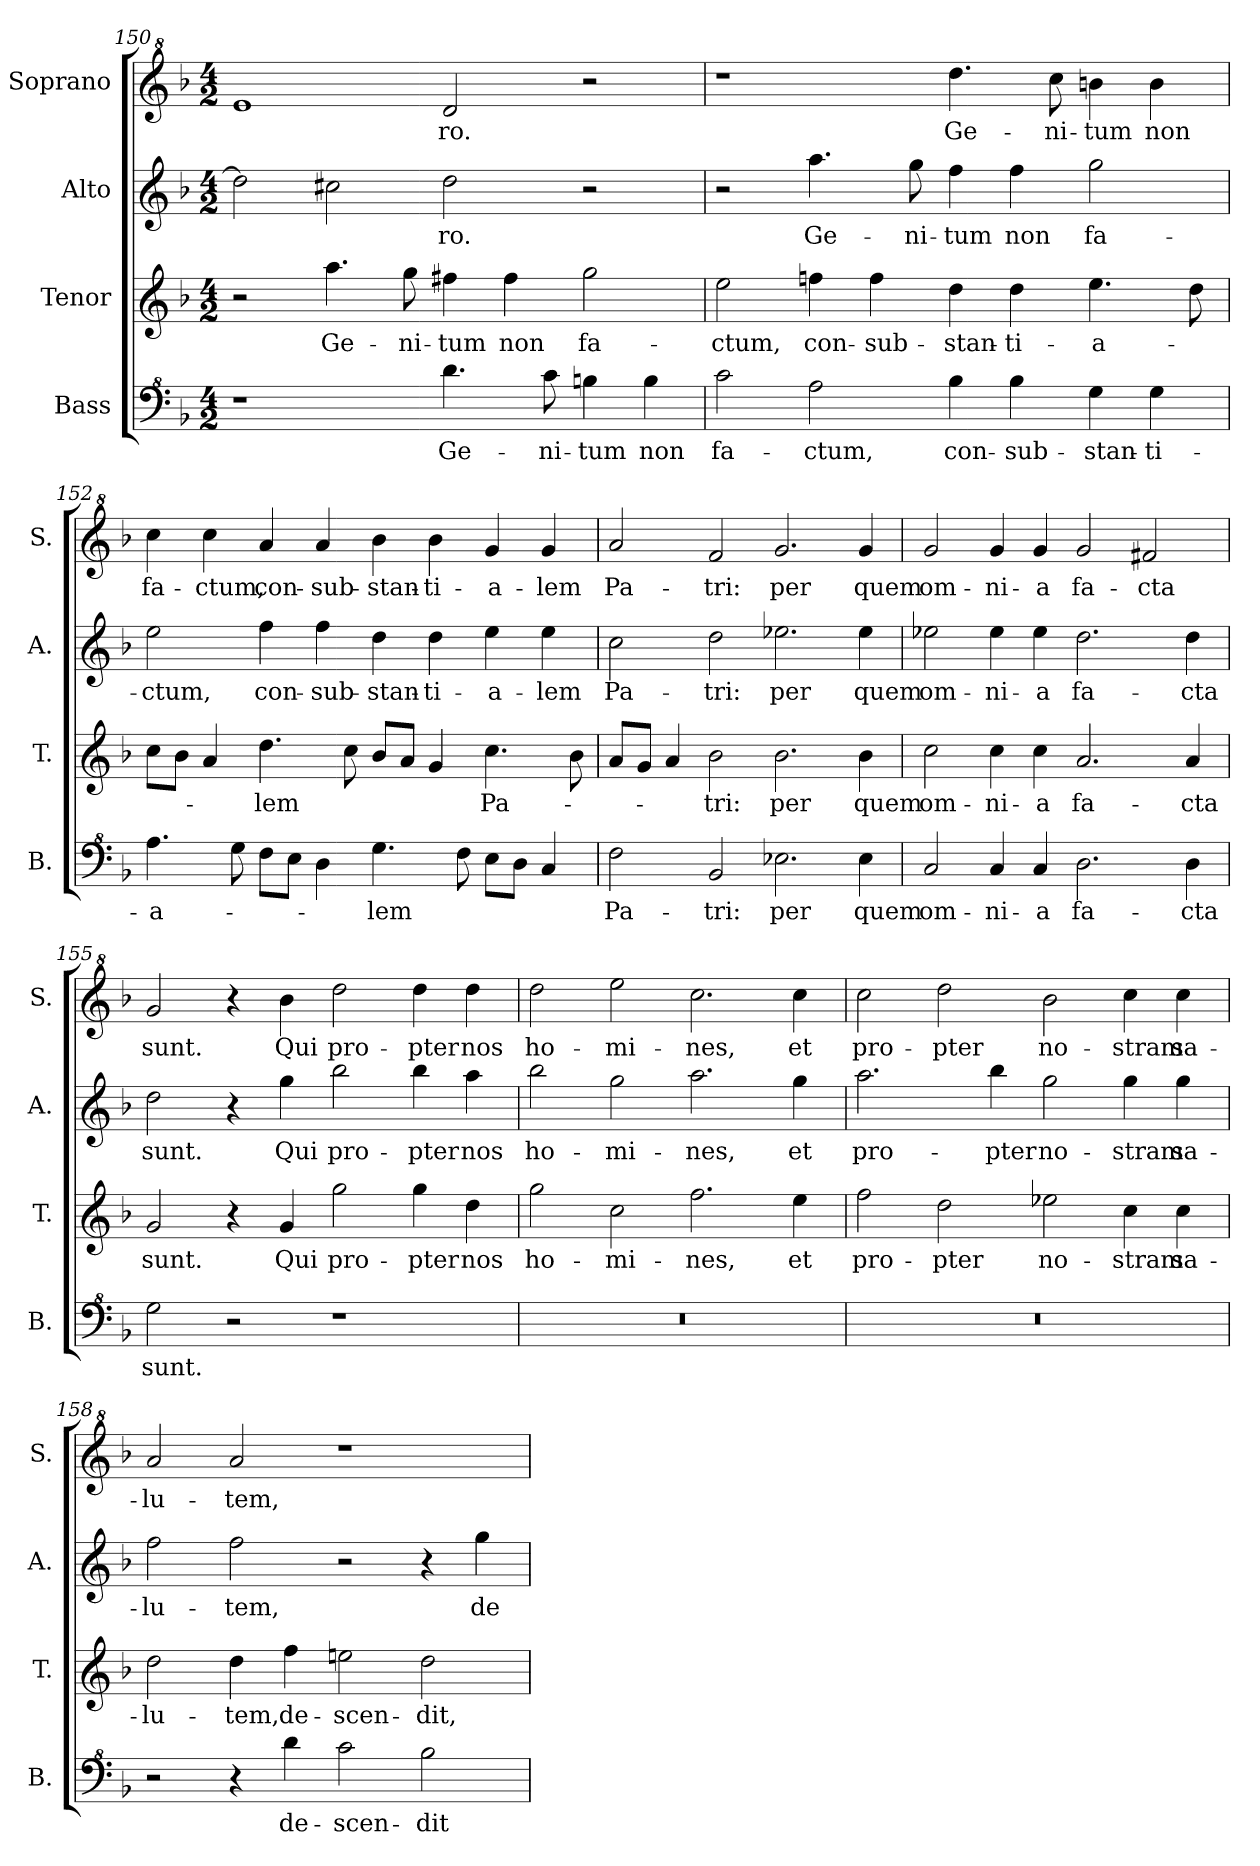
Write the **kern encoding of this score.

**kern	**text	**kern	**text	**kern	**text	**kern	**text
*part4	*part4	*part3	*part3	*part2	*part2	*part1	*part1
*staff4	*staff4	*staff3	*staff3	*staff2	*staff2	*staff1	*staff1
*I"Bass	*	*I"Tenor	*	*I"Alto	*	*I"Soprano	*
*I'B.	*	*I'T.	*	*I'A.	*	*I'S.	*
*clefF^4	*	*clefG2	*	*clefG2	*	*clefG^2	*
*k[b-]	*	*k[b-]	*	*k[b-]	*	*k[b-]	*
*M4/2	*	*M4/2	*	*M4/2	*	*M4/2	*
=150	=150	=150	=150	=150	=150	=150	=150
1r	.	2r	.	2dd\]	.	1ee	.
!	!	!	!LO:LY:b	!	!	!	!
.	.	4.aa\	Ge-	2cc#X\	.	.	.
!	!	!	!LO:LY:b	!	!	!	!
.	.	8gg\	-ni-	.	.	.	.
!	!LO:LY:b	!	!LO:LY:b	!	!LO:LY:b	!	!LO:LY:b
4.dd\	Ge-	4ff#X\	-tum	2dd\	-ro.	2dd/	-ro.
!	!	!	!LO:LY:b	!	!	!	!
.	.	4ff#\	non	.	.	.	.
!	!LO:LY:b	!	!	!	!	!	!
8cc\	-ni-	.	.	.	.	.	.
!	!LO:LY:b	!	!LO:LY:b	!	!	!	!
4bn\	-tum	2gg\	fa-	2r	.	2r	.
!	!LO:LY:b	!	!	!	!	!	!
4b\	non	.	.	.	.	.	.
=151	=151	=151	=151	=151	=151	=151	=151
!	!LO:LY:b	!	!LO:LY:b	!	!	!	!
2cc\	fa-	2ee\	-ctum,	2r	.	1r	.
!	!LO:LY:b	!	!LO:LY:b	!	!LO:LY:b	!	!
2a\	-ctum,	4ffni\	con-	4.aa\	Ge-	.	.
!	!	!	!LO:LY:b	!	!	!	!
.	.	4ff\	-sub-	.	.	.	.
!	!	!	!	!	!LO:LY:b	!	!
.	.	.	.	8gg\	-ni-	.	.
!	!LO:LY:b	!	!LO:LY:b	!	!LO:LY:b	!	!LO:LY:b
4b-i\	con-	4dd\	-stan-	4ff\	-tum	4.ddd\	Ge-
!	!LO:LY:b	!	!LO:LY:b	!	!LO:LY:b	!	!
4b-\	-sub-	4dd\	-ti-	4ff\	non	.	.
!	!	!	!	!	!	!	!LO:LY:b
.	.	.	.	.	.	8ccc\	-ni-
!	!LO:LY:b	!	!LO:LY:b	!	!LO:LY:b	!	!LO:LY:b
4g\	-stan-	4.ee\	-a-	2gg\	fa-	4bbn\	-tum
!	!LO:LY:b	!	!	!	!	!	!LO:LY:b
4g\	-ti-	.	.	.	.	4bb\	non
.	.	8dd\	.	.	.	.	.
=152	=152	=152	=152	=152	=152	=152	=152
!	!LO:LY:b	!	!	!	!LO:LY:b	!	!LO:LY:b
4.a\	-a-	8cc\L	.	2ee\	-ctum,	4ccc\	fa-
.	.	8b-\J	.	.	.	.	.
!	!	!	!	!	!	!	!LO:LY:b
.	.	4a/	.	.	.	4ccc\	-ctum,
8g\	.	.	.	.	.	.	.
!	!	!	!LO:LY:b	!	!LO:LY:b	!	!LO:LY:b
8f\L	.	4.dd\	-lem	4ff\	con-	4aa/	con-
8e\J	.	.	.	.	.	.	.
!	!	!	!	!	!LO:LY:b	!	!LO:LY:b
4d\	.	.	.	4ff\	-sub-	4aa/	-sub-
.	.	8cc\	.	.	.	.	.
!	!LO:LY:b	!	!	!	!LO:LY:b	!	!LO:LY:b
4.g\	-lem	8b-/L	.	4dd\	-stan-	4bb-i\	-stan-
.	.	8a/J	.	.	.	.	.
!	!	!	!	!	!LO:LY:b	!	!LO:LY:b
.	.	4g/	.	4dd\	-ti-	4bb-\	-ti-
8f\	.	.	.	.	.	.	.
!	!	!	!LO:LY:b	!	!LO:LY:b	!	!LO:LY:b
8e\L	.	4.cc\	Pa-	4ee\	-a-	4gg/	-a-
8d\J	.	.	.	.	.	.	.
!	!	!	!	!	!LO:LY:b	!	!LO:LY:b
4c/	.	.	.	4ee\	-lem	4gg/	-lem
.	.	8b-\	.	.	.	.	.
=153	=153	=153	=153	=153	=153	=153	=153
!	!LO:LY:b	!	!	!	!LO:LY:b	!	!LO:LY:b
2f\	Pa-	8a/L	.	2cc\	Pa-	2aa/	Pa-
.	.	8g/J	.	.	.	.	.
.	.	4a/	.	.	.	.	.
!	!LO:LY:b	!	!LO:LY:b	!	!LO:LY:b	!	!LO:LY:b
2B-/	-tri:	2b-\	-tri:	2dd\	-tri:	2ff/	-tri:
!	!LO:LY:b	!	!LO:LY:b	!	!LO:LY:b	!	!LO:LY:b
2.e-X\	per	2.b-\	per	2.ee-X\	per	2.gg/	per
!	!LO:LY:b	!	!LO:LY:b	!	!LO:LY:b	!	!LO:LY:b
4e-\	quem	4b-\	quem	4ee-\	quem	4gg/	quem
=154	=154	=154	=154	=154	=154	=154	=154
!	!LO:LY:b	!	!LO:LY:b	!	!LO:LY:b	!	!LO:LY:b
2c/	om-	2cc\	om-	2ee-X\	om-	2gg/	om-
!	!LO:LY:b	!	!LO:LY:b	!	!LO:LY:b	!	!LO:LY:b
4c/	-ni-	4cc\	-ni-	4ee-\	-ni-	4gg/	-ni-
!	!LO:LY:b	!	!LO:LY:b	!	!LO:LY:b	!	!LO:LY:b
4c/	-a	4cc\	-a	4ee-\	-a	4gg/	-a
!	!LO:LY:b	!	!LO:LY:b	!	!LO:LY:b	!	!LO:LY:b
2.d\	fa-	2.a/	fa-	2.dd\	fa-	2gg/	fa-
!	!	!	!	!	!	!	!LO:LY:b
.	.	.	.	.	.	2ff#X/	-cta
!	!LO:LY:b	!	!LO:LY:b	!	!LO:LY:b	!	!
4d\	-cta	4a/	-cta	4dd\	-cta	.	.
!!LO:LB:g=z
=155	=155	=155	=155	=155	=155	=155	=155
!	!LO:LY:b	!	!LO:LY:b	!	!LO:LY:b	!	!LO:LY:b
2g\	sunt.	2g/	sunt.	2dd\	sunt.	2gg/	sunt.
2r	.	4r	.	4r	.	4r	.
!	!	!	!LO:LY:b	!	!LO:LY:b	!	!LO:LY:b
.	.	4g/	Qui	4gg\	Qui	4bb-\	Qui
!	!	!	!LO:LY:b	!	!LO:LY:b	!	!LO:LY:b
1r	.	2gg\	pro-	2bb-\	pro-	2ddd\	pro-
!	!	!	!LO:LY:b	!	!LO:LY:b	!	!LO:LY:b
.	.	4gg\	-pter	4bb-\	-pter	4ddd\	-pter
!	!	!	!LO:LY:b	!	!LO:LY:b	!	!LO:LY:b
.	.	4dd\	nos	4aa\	nos	4ddd\	nos
=156	=156	=156	=156	=156	=156	=156	=156
!	!	!	!LO:LY:b	!	!LO:LY:b	!	!LO:LY:b
0r	.	2gg\	ho-	2bb-\	ho-	2ddd\	ho-
!	!	!	!LO:LY:b	!	!LO:LY:b	!	!LO:LY:b
.	.	2cc\	-mi-	2gg\	-mi-	2eee\	-mi-
!	!	!	!LO:LY:b	!	!LO:LY:b	!	!LO:LY:b
.	.	2.ff\	-nes,	2.aa\	-nes,	2.ccc\	-nes,
!	!	!	!LO:LY:b	!	!LO:LY:b	!	!LO:LY:b
.	.	4ee\	et	4gg\	et	4ccc\	et
=157	=157	=157	=157	=157	=157	=157	=157
!	!	!	!LO:LY:b	!	!LO:LY:b	!	!LO:LY:b
0r	.	2ff\	pro-	2.aa\	pro-	2ccc\	pro-
!	!	!	!LO:LY:b	!	!	!	!LO:LY:b
.	.	2dd\	-pter	.	.	2ddd\	-pter
!	!	!	!	!	!LO:LY:b	!	!
.	.	.	.	4bb-\	-pter	.	.
!	!	!	!LO:LY:b	!	!LO:LY:b	!	!LO:LY:b
.	.	2ee-X\	no-	2gg\	no-	2bb-\	no-
!	!	!	!LO:LY:b	!	!LO:LY:b	!	!LO:LY:b
.	.	4cc\	-stram	4gg\	-stram	4ccc\	-stram
!	!	!	!LO:LY:b	!	!LO:LY:b	!	!LO:LY:b
.	.	4cc\	sa-	4gg\	sa-	4ccc\	sa-
=158	=158	=158	=158	=158	=158	=158	=158
!	!	!	!LO:LY:b	!	!LO:LY:b	!	!LO:LY:b
2r	.	2dd\	-lu-	2ff\	-lu-	2aa/	-lu-
!	!	!	!LO:LY:b	!	!LO:LY:b	!	!LO:LY:b
4r	.	4dd\	-tem,	2ff\	-tem,	2aa/	-tem,
!	!LO:LY:b	!	!LO:LY:b	!	!	!	!
4dd\	de-	4ff\	de-	.	.	.	.
!	!LO:LY:b	!	!LO:LY:b	!	!	!	!
2cc\	-scen-	2eeni\	-scen-	2r	.	1r	.
!	!LO:LY:b	!	!LO:LY:b	!	!	!	!
2b-\	-dit	2dd\	-dit,	4r	.	.	.
!	!	!	!	!	!LO:LY:b	!	!
.	.	.	.	4gg\	de-	.	.
=	=	=	=	=	=	=	=
*-	*-	*-	*-	*-	*-	*-	*-
